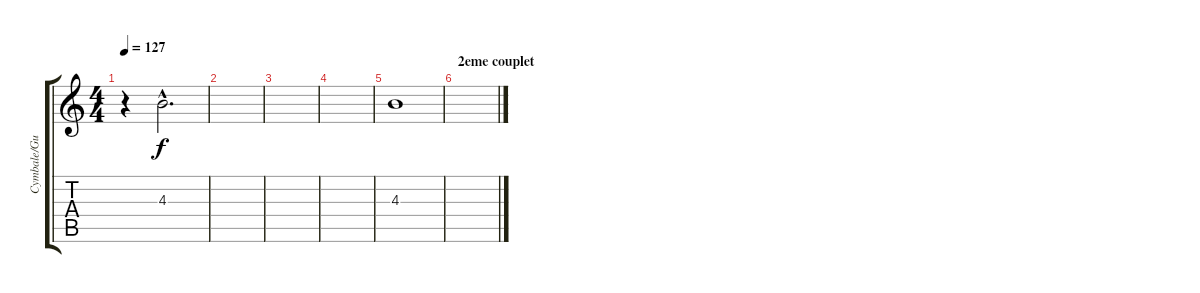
\track ("Cymbale/Guitare solo" "Cymbale/Gu") {instrument distortionguitar}
\staff {score tabs}
\tuning (E4 B3 G3 D3 A2 E2) {hide}
\ts (4 4)
\tempo 127
\clef g2
\ks c
r.4{dy f} 4.3{hac}.2{d instrument reversecymbal} |
|
|
|
4.3.1{instrument reversecymbal} |
\section ("" "2eme couplet")
